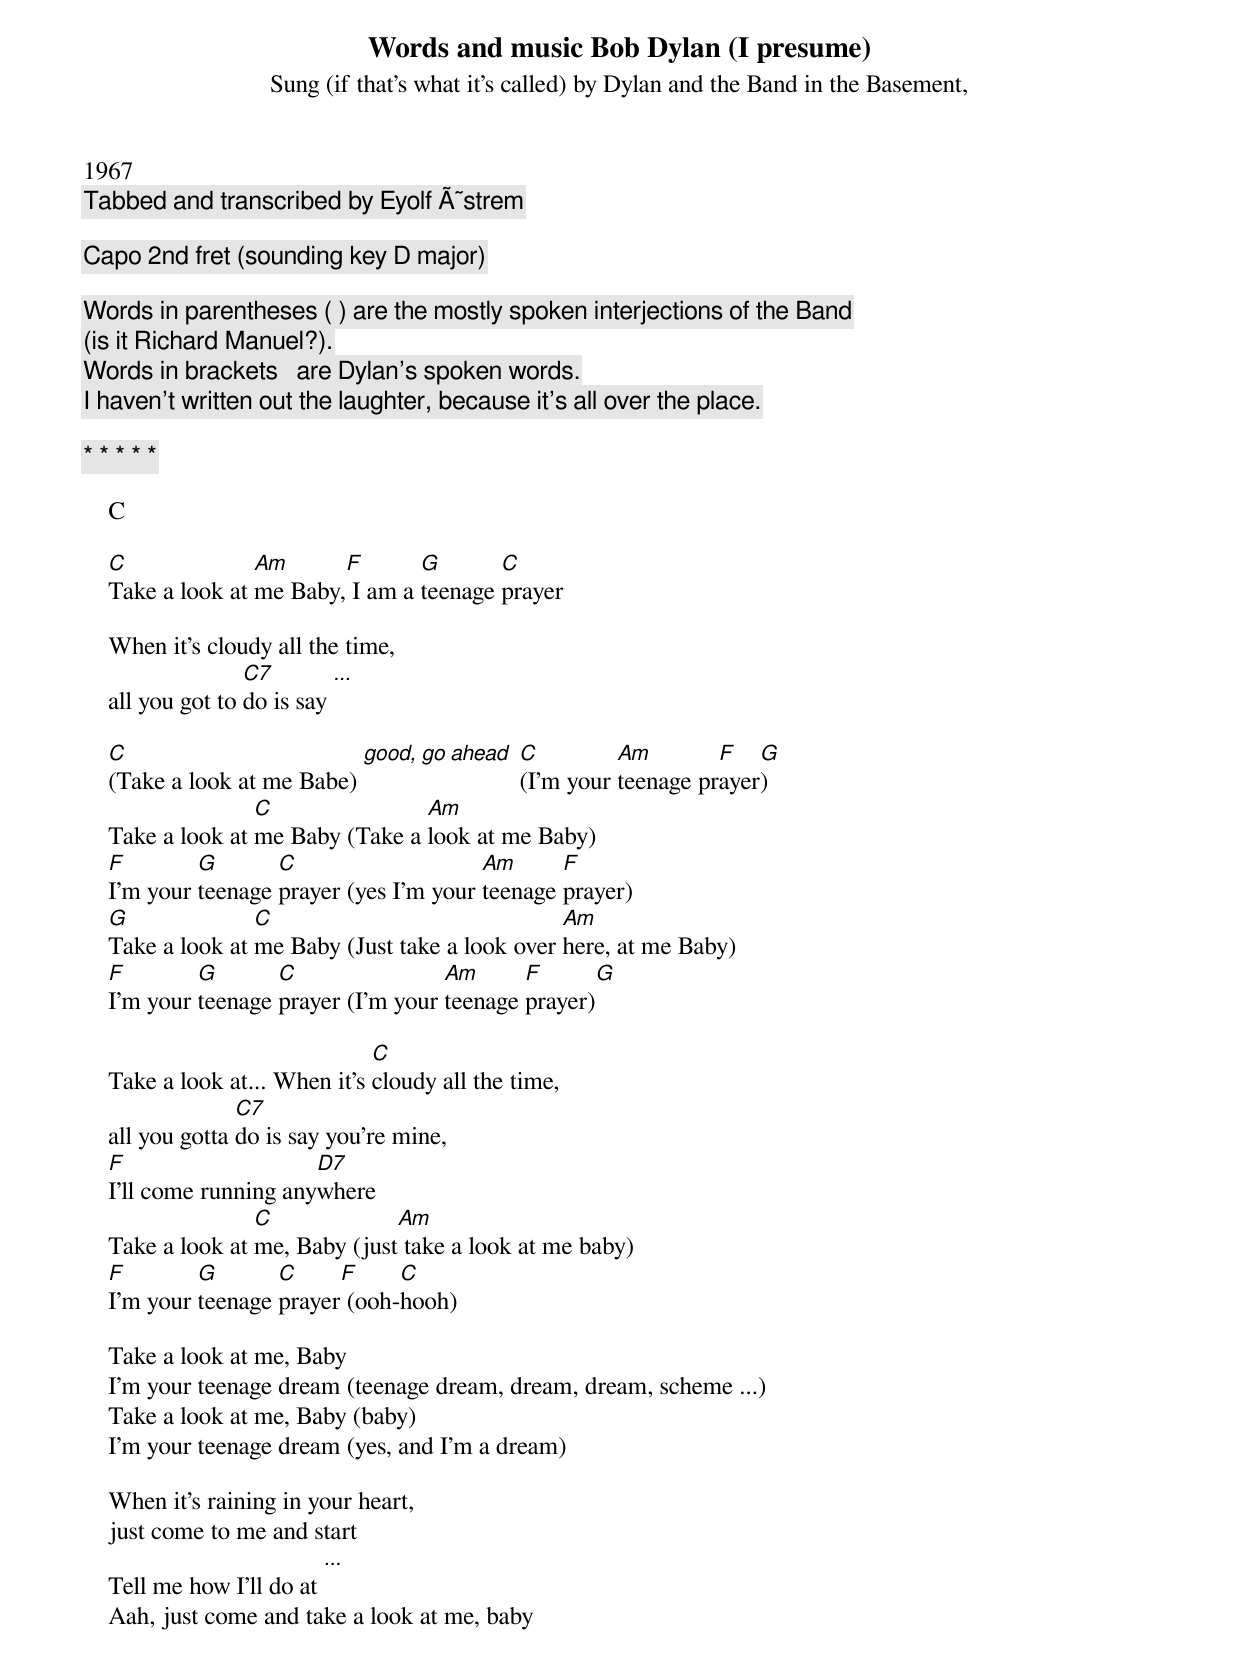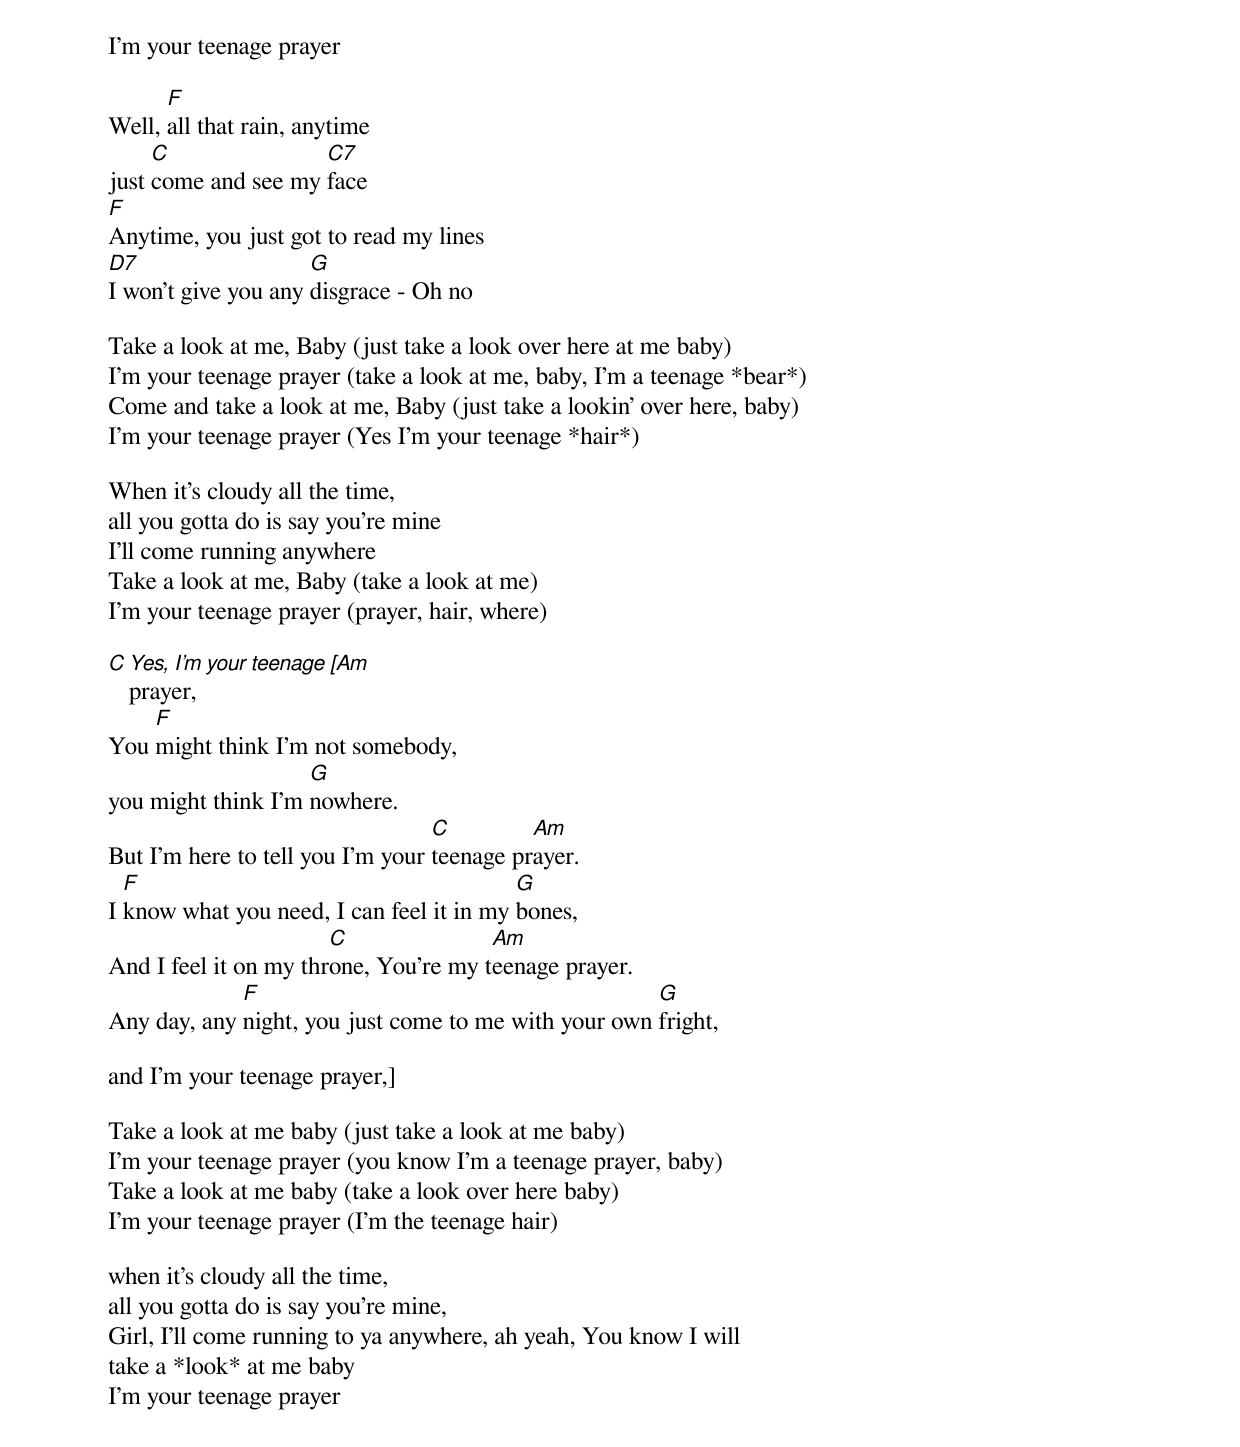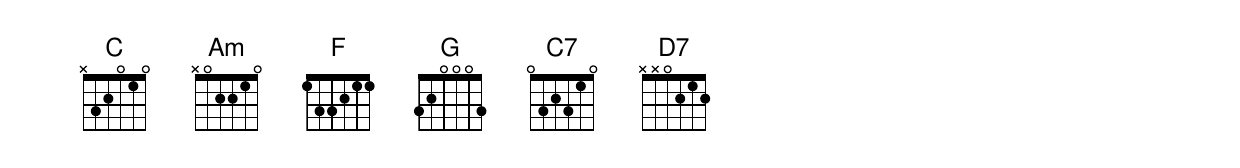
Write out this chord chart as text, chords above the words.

Words and music Bob Dylan (I presume)
Sung (if that's what it's called) by Dylan and the Band in the Basement,
1967
Tabbed and transcribed by Eyolf Ã˜strem

Capo 2nd fret (sounding key D major)

Words in parentheses ( ) are the mostly spoken interjections of the Band
(is it Richard Manuel?).
Words in brackets [ ] are Dylan's spoken words.
I haven't written out the laughter, because it's all over the place.

* * * * *

    C

    C              Am      F       G       C
    Take a look at me Baby, I am a teenage prayer

    When it's cloudy all the time,
                   C7
    all you got to do is say [...]

    C                                         C         Am        F   G
    (Take a look at me Babe) [good, go ahead] (I'm your teenage prayer)
                   C               Am
    Take a look at me Baby (Take a look at me Baby)
    F        G       C                    Am      F
    I'm your teenage prayer (yes I'm your teenage prayer)
    G              C                              Am
    Take a look at me Baby (Just take a look over here, at me Baby)
    F        G       C                Am      F      G
    I'm your teenage prayer (I'm your teenage prayer)

                                C
    Take a look at... When it's cloudy all the time,
                  C7
    all you gotta do is say you're mine,
    F                    D7
    I'll come running anywhere
                   C             Am
    Take a look at me, Baby (just take a look at me baby)
    F        G       C     F     C
    I'm your teenage prayer (ooh-hooh)

    Take a look at me, Baby
    I'm your teenage dream (teenage dream, dream, dream, scheme ...)
    Take a look at me, Baby (baby)
    I'm your teenage dream (yes, and I'm a dream)

    When it's raining in your heart,
    just come to me and start
    Tell me how I'll do at [...]
    Aah, just come and take a look at me, baby
    I'm your teenage prayer

          F
    Well, all that rain, anytime
         C               C7
    just come and see my face
    F
    Anytime, you just got to read my lines
    D7                   G
    I won't give you any disgrace - Oh no

    Take a look at me, Baby (just take a look over here at me baby)
    I'm your teenage prayer (take a look at me, baby, I'm a teenage *bear*)
    Come and take a look at me, Baby (just take a lookin' over here, baby)
    I'm your teenage prayer (Yes I'm your teenage *hair*)

    When it's cloudy all the time,
    all you gotta do is say you're mine
    I'll come running anywhere
    Take a look at me, Baby (take a look at me)
    I'm your teenage prayer (prayer, hair, where)

    C                      Am
    [Yes, I'm your teenage prayer,
        F
    You might think I'm not somebody,
                        G
    you might think I'm nowhere.
                                      C         Am
    But I'm here to tell you I'm your teenage prayer.
      F                                       G
    I know what you need, I can feel it in my bones,
                           C               Am
    And I feel it on my throne, You're my teenage prayer.
                 F                                        G
    Any day, any night, you just come to me with your own fright,

    and I'm your teenage prayer,]

    Take a look at me baby (just take a look at me baby)
    I'm your teenage prayer (you know I'm a teenage prayer, baby)
    Take a look at me baby (take a look over here baby)
    I'm your teenage prayer (I'm the teenage hair)

    when it's cloudy all the time,
    all you gotta do is say you're mine,
    Girl, I'll come running to ya anywhere, ah yeah, You know I will
    take a *look* at me baby
    I'm your teenage prayer
